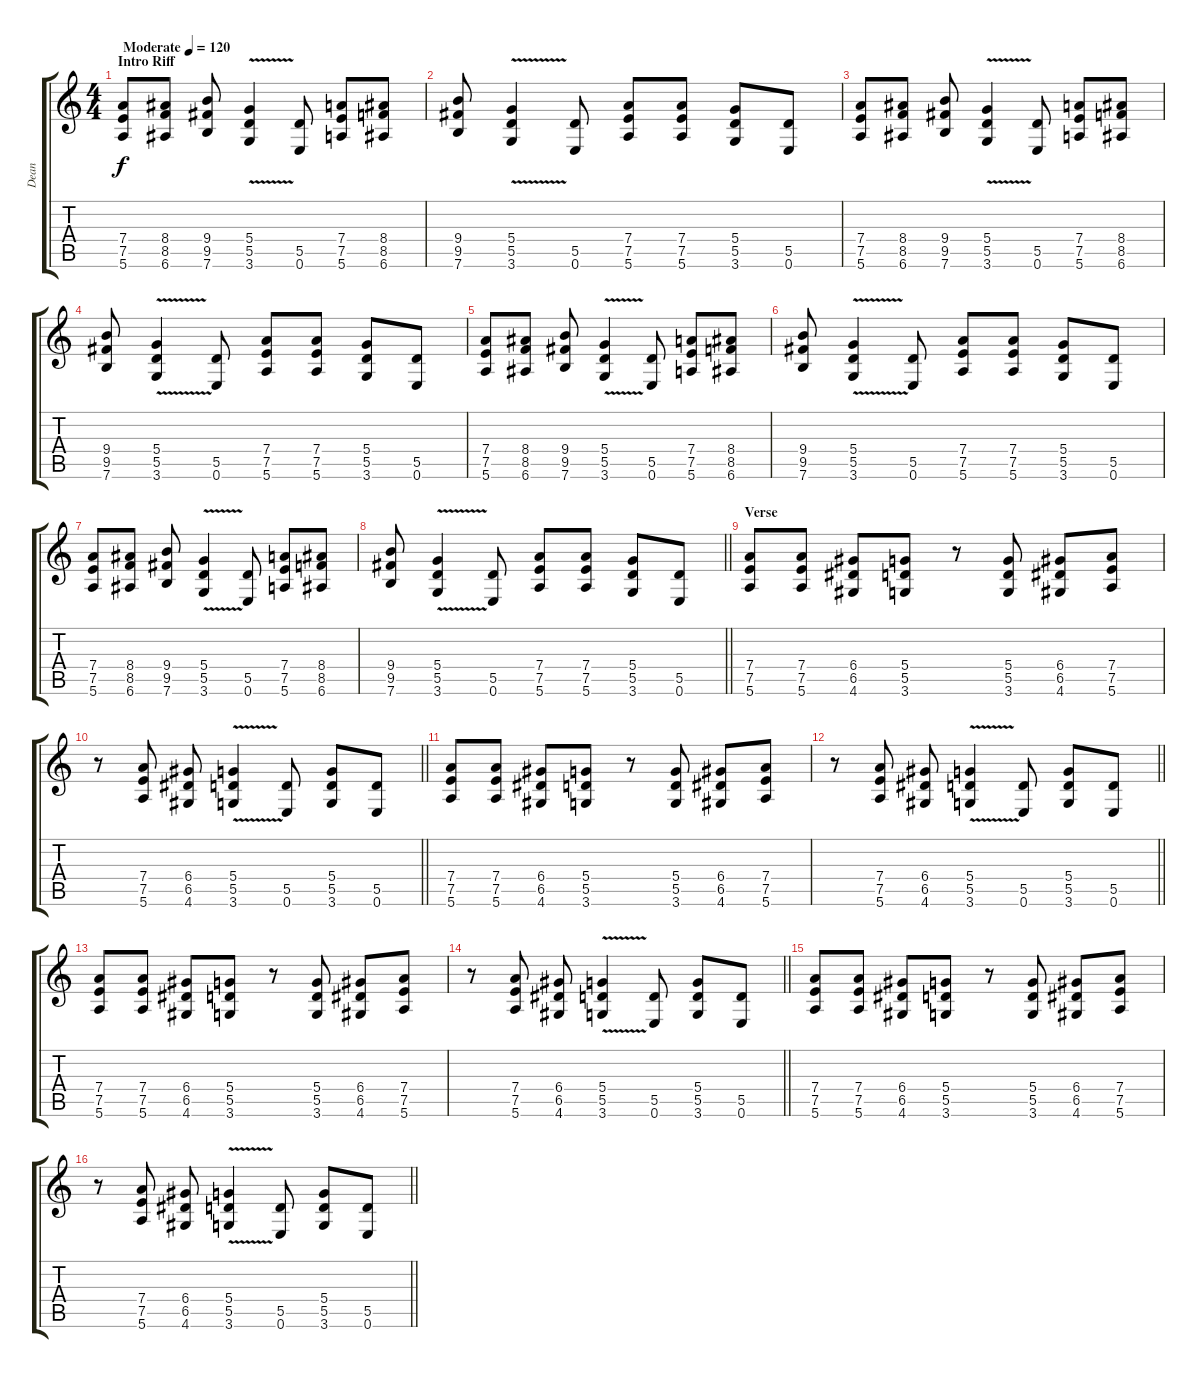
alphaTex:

\track ("Dean" "Dean") {instrument electricguitarclean}
\staff {score tabs}
\tuning (E4 B3 G3 D3 A2 E2) {hide}
\ts (4 4)
\section ("" "Intro Riff")
\tempo (120 "Moderate")
\clef g2
\ks c
(7.4 7.5 5.6).8{dy f instrument electricguitarclean} (8.4 8.5 6.6).8 (9.4 9.5 7.6).8 (5.4{v} 5.5{v} 3.6{v}).4 (5.5 0.6).8 (7.4 7.5 5.6).8 (8.4 8.5 6.6).8 |
(9.4 9.5 7.6).8 (5.4{v} 5.5{v} 3.6{v}).4 (5.5 0.6).8 (7.4 7.5 5.6).8 (7.4 7.5 5.6).8 (5.4 5.5 3.6).8 (5.5 0.6).8 |
(7.4 7.5 5.6).8 (8.4 8.5 6.6).8 (9.4 9.5 7.6).8 (5.4{v} 5.5{v} 3.6{v}).4 (5.5 0.6).8 (7.4 7.5 5.6).8 (8.4 8.5 6.6).8 |
(9.4 9.5 7.6).8 (5.4{v} 5.5{v} 3.6{v}).4 (5.5 0.6).8 (7.4 7.5 5.6).8 (7.4 7.5 5.6).8 (5.4 5.5 3.6).8 (5.5 0.6).8 |
(7.4 7.5 5.6).8 (8.4 8.5 6.6).8 (9.4 9.5 7.6).8 (5.4{v} 5.5{v} 3.6{v}).4 (5.5 0.6).8 (7.4 7.5 5.6).8 (8.4 8.5 6.6).8 |
(9.4 9.5 7.6).8 (5.4{v} 5.5{v} 3.6{v}).4 (5.5 0.6).8 (7.4 7.5 5.6).8 (7.4 7.5 5.6).8 (5.4 5.5 3.6).8 (5.5 0.6).8 |
(7.4 7.5 5.6).8 (8.4 8.5 6.6).8 (9.4 9.5 7.6).8 (5.4{v} 5.5{v} 3.6{v}).4 (5.5 0.6).8 (7.4 7.5 5.6).8 (8.4 8.5 6.6).8 |
\barLineRight lightlight
(9.4 9.5 7.6).8 (5.4{v} 5.5{v} 3.6{v}).4 (5.5 0.6).8 (7.4 7.5 5.6).8 (7.4 7.5 5.6).8 (5.4 5.5 3.6).8 (5.5 0.6).8 |
\section ("" "Verse")
(7.4 7.5 5.6).8 (7.4 7.5 5.6).8 (6.4 6.5 4.6).8 (5.4 5.5 3.6).8 r.8 (5.4 5.5 3.6).8 (6.4 6.5 4.6).8 (7.4 7.5 5.6).8 |
\barLineRight lightlight
r.8 (7.4 7.5 5.6).8 (6.4 6.5 4.6).8 (5.4{v} 5.5{v} 3.6{v}).4 (5.5 0.6).8 (5.4 5.5 3.6).8 (5.5 0.6).8 |
(7.4 7.5 5.6).8 (7.4 7.5 5.6).8 (6.4 6.5 4.6).8 (5.4 5.5 3.6).8 r.8 (5.4 5.5 3.6).8 (6.4 6.5 4.6).8 (7.4 7.5 5.6).8 |
\barLineRight lightlight
r.8 (7.4 7.5 5.6).8 (6.4 6.5 4.6).8 (5.4{v} 5.5{v} 3.6{v}).4 (5.5 0.6).8 (5.4 5.5 3.6).8 (5.5 0.6).8 |
(7.4 7.5 5.6).8 (7.4 7.5 5.6).8 (6.4 6.5 4.6).8 (5.4 5.5 3.6).8 r.8 (5.4 5.5 3.6).8 (6.4 6.5 4.6).8 (7.4 7.5 5.6).8 |
\barLineRight lightlight
r.8 (7.4 7.5 5.6).8 (6.4 6.5 4.6).8 (5.4{v} 5.5{v} 3.6{v}).4 (5.5 0.6).8 (5.4 5.5 3.6).8 (5.5 0.6).8 |
(7.4 7.5 5.6).8 (7.4 7.5 5.6).8 (6.4 6.5 4.6).8 (5.4 5.5 3.6).8 r.8 (5.4 5.5 3.6).8 (6.4 6.5 4.6).8 (7.4 7.5 5.6).8 |
\barLineRight lightlight
r.8 (7.4 7.5 5.6).8 (6.4 6.5 4.6).8 (5.4{v} 5.5{v} 3.6{v}).4 (5.5 0.6).8 (5.4 5.5 3.6).8 (5.5 0.6).8
